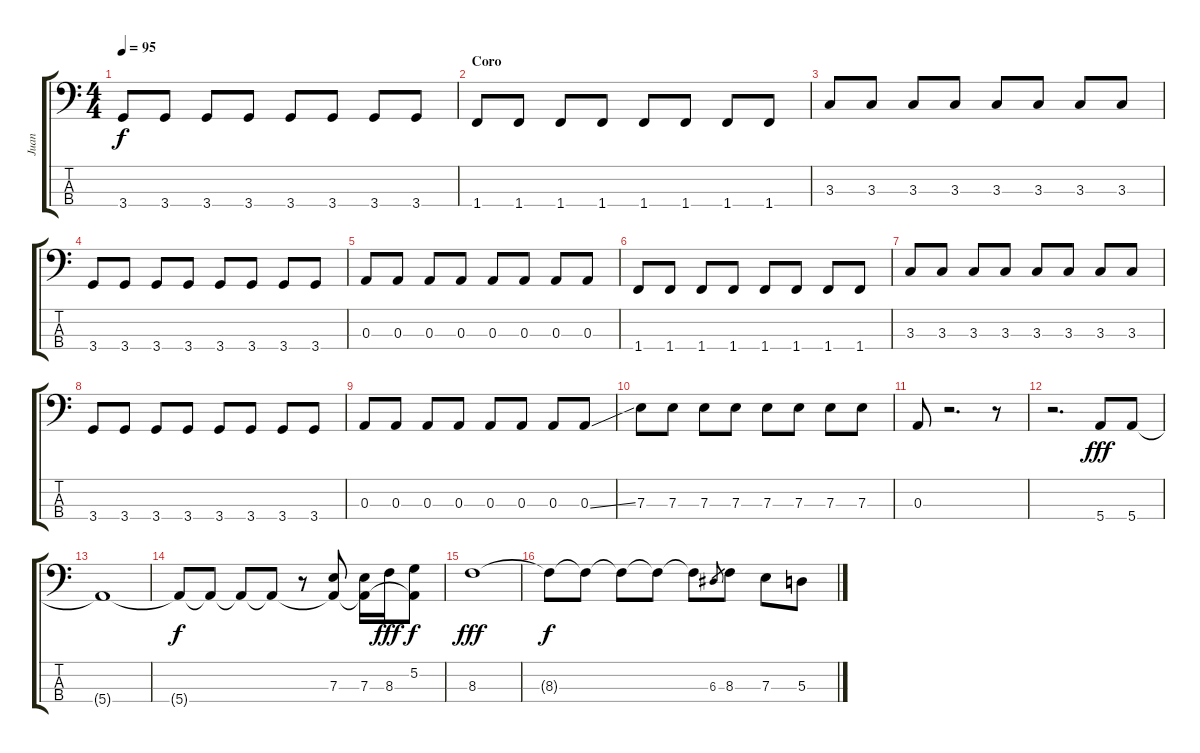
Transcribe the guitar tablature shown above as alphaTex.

\track ("Juan" "Juan") {instrument electricbassfinger}
\staff {score tabs}
\tuning (G2 D2 A1 E1) {hide}
\ts (4 4)
\tempo 95
\clef f4
\ks c
3.4.8{dy f} 3.4.8 3.4.8 3.4.8 3.4.8 3.4.8 3.4.8 3.4.8 |
\section ("" "Coro")
1.4.8 1.4.8 1.4.8 1.4.8 1.4.8 1.4.8 1.4.8 1.4.8 |
3.3.8 3.3.8 3.3.8 3.3.8 3.3.8 3.3.8 3.3.8 3.3.8 |
3.4.8 3.4.8 3.4.8 3.4.8 3.4.8 3.4.8 3.4.8 3.4.8 |
0.3.8 0.3.8 0.3.8 0.3.8 0.3.8 0.3.8 0.3.8 0.3.8 |
1.4.8 1.4.8 1.4.8 1.4.8 1.4.8 1.4.8 1.4.8 1.4.8 |
3.3.8 3.3.8 3.3.8 3.3.8 3.3.8 3.3.8 3.3.8 3.3.8 |
3.4.8 3.4.8 3.4.8 3.4.8 3.4.8 3.4.8 3.4.8 3.4.8 |
0.3.8 0.3.8 0.3.8 0.3.8 0.3.8 0.3.8 0.3.8 0.3{ss}.8 |
7.3.8 7.3.8 7.3.8 7.3.8 7.3.8 7.3.8 7.3.8 7.3.8 |
\section ("" "")
0.3.8 r.2{d} r.8 |
r.2{d} 5.4.8{dy fff} 5.4.8 |
5.4{t}.1 |
5.4{t}.8{dy f} 5.4{t}.8 5.4{t}.8 5.4{t}.8 r.8 (7.3 5.4{t}).8 (7.3 5.4{t}).16 8.3.16{dy fff} (5.2 5.4{t}).8{dy f} |
8.3.1{dy fff} |
8.3{t}.8{dy f} 8.3{t}.8 8.3{t}.8 8.3{t}.8 8.3{t}.8 6.3.8{gr} 8.3.8 7.3.8 5.3.8
